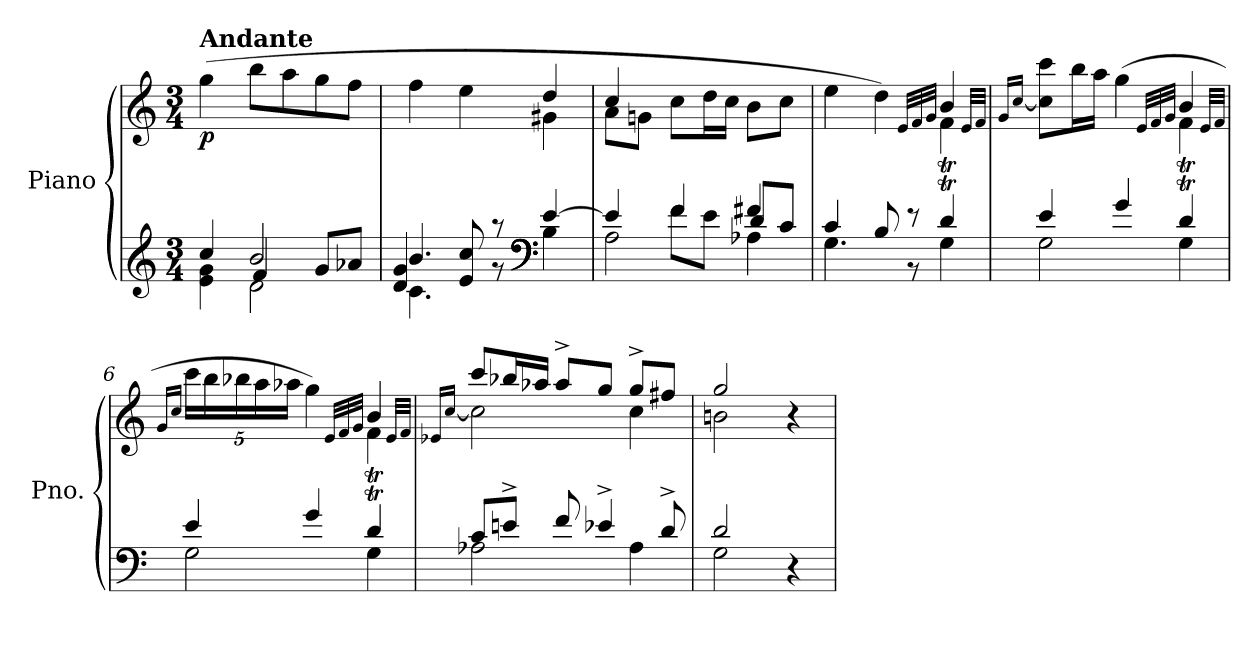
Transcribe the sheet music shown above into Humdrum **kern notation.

**kern	**kern	**dynam
*part1	*part1	*part1
*staff2	*staff1	*staff1/2
*I"Piano	*	*
*I'Pno.	*	*
*clefG2	*clefG2	*
*k[]	*k[]	*
*M3/4	*M3/4	*
=1	=1	=1
*^	*	*
*	*^	*	*
!	!	!	!LO:TX:a:B:t=Andante	!
!	!	!	!	!LO:DY:b
4cc/	4e\ 4g\	4ryy	(>4gg\	p
2b/	2d\	4f/	8bb\L	.
.	.	.	8aa\	.
.	.	8g/L	8gg\	.
.	.	8a-X/J	8ff\J	.
=2	=2	=2	=2	=2
*	*	*	*^	*
4.b/	4.c\	4d/ 4g/	4ff\	4ryy	.
.	.	8e/ 8cc/	4ee\	4ryy	.
8r	8r	8rbbbyy	.	.	.
*clefF4	*	*	*	*	*
[4e/	4B\	4ryy	4dd/	4g#X\	.
=3	=3	=3	=3	=3	=3
4e/]	2A\	4ryy	4cc/	8a\L	.
.	.	.	.	8gn\J	.
4f/	.	8f\L	8cc\L	4ryy	.
.	.	8e\J	16dd\L	.	.
.	.	.	16cc\JJ	.	.
4f#X/	4A-X\	8d/L	8b\L	4ryy	.
.	.	8c/J	8cc\J	.	.
*	*v	*v	*	*	*
=4	=4	=4	=4	=4
4c/	4.G\	4ee\	4ryy	.
8B/	.	4dd\)	4ryy	.
8r	8r	.	.	.
.	.	.	32qe/LLL	.
.	.	.	32qf/	.
.	.	.	32qg/JJJ	.
4dT/	4G\	4b/	4fT\	.
.	.	.	32qe/LLL	.
.	.	.	32qf/JJJ	.
=5	=5	=5	=5	=5
.	.	.	16qg/LL	.
.	.	.	[16qcc/JJ	.
4e/	2G\	4ryy	8cc\] 8ccc\L	.
.	.	.	16bb\L	.
.	.	.	16aa\JJ	.
4g/	.	4ryy	(>4gg\	.
.	.	.	32qe/LLL	.
.	.	.	32qf/	.
.	.	.	32qg/JJJ	.
4dT/	4G\	4b/	4fT\	.
.	.	.	32qe/LLL	.
.	.	.	32qf/JJJ	.
!!LO:LB:g=z	!!
=6	=6	=6	=6	=6
.	.	.	16qg/LL	.
.	.	.	16qcc/JJ	.
*	*	*	*Xbrackettup	*
4e/	2G\	4ryy	20ccc\LL	.
.	.	.	20bb\	.
.	.	.	20bb-X\	.
.	.	.	20aa\	.
.	.	.	20aa-X\JJ	.
4g/	.	4ryy	4gg\)	.
.	.	.	32qe/LLL	.
.	.	.	32qf/	.
.	.	.	32qg/JJJ	.
4dT/	4G\	4b/	4fT\	.
.	.	.	32qe/LLL	.
.	.	.	32qf/JJJ	.
=7	=7	=7	=7	=7
.	.	.	16qe-X/LL	.
.	.	.	[16qcc/JJ	.
8c/L	2A-X\	8ccc/L	2cc\]	.
8en^/J	.	16bb-X/L	.	.
.	.	16aa-X/JJ	.	.
8f/	.	8aa-^/L	.	.
4e-X^/	.	8gg/J	.	.
.	4A-\	8gg^/L	4cc\	.
8d^/	.	8ff#X/J	.	.
=8	=8	=8	=8	=8
2d/	2G\	2gg/	2bn\	.
4r	4ryy	4r	4ryy	.
*v	*v	*	*	*
*	*v	*v	*
=	=	=
*-	*-	*-
